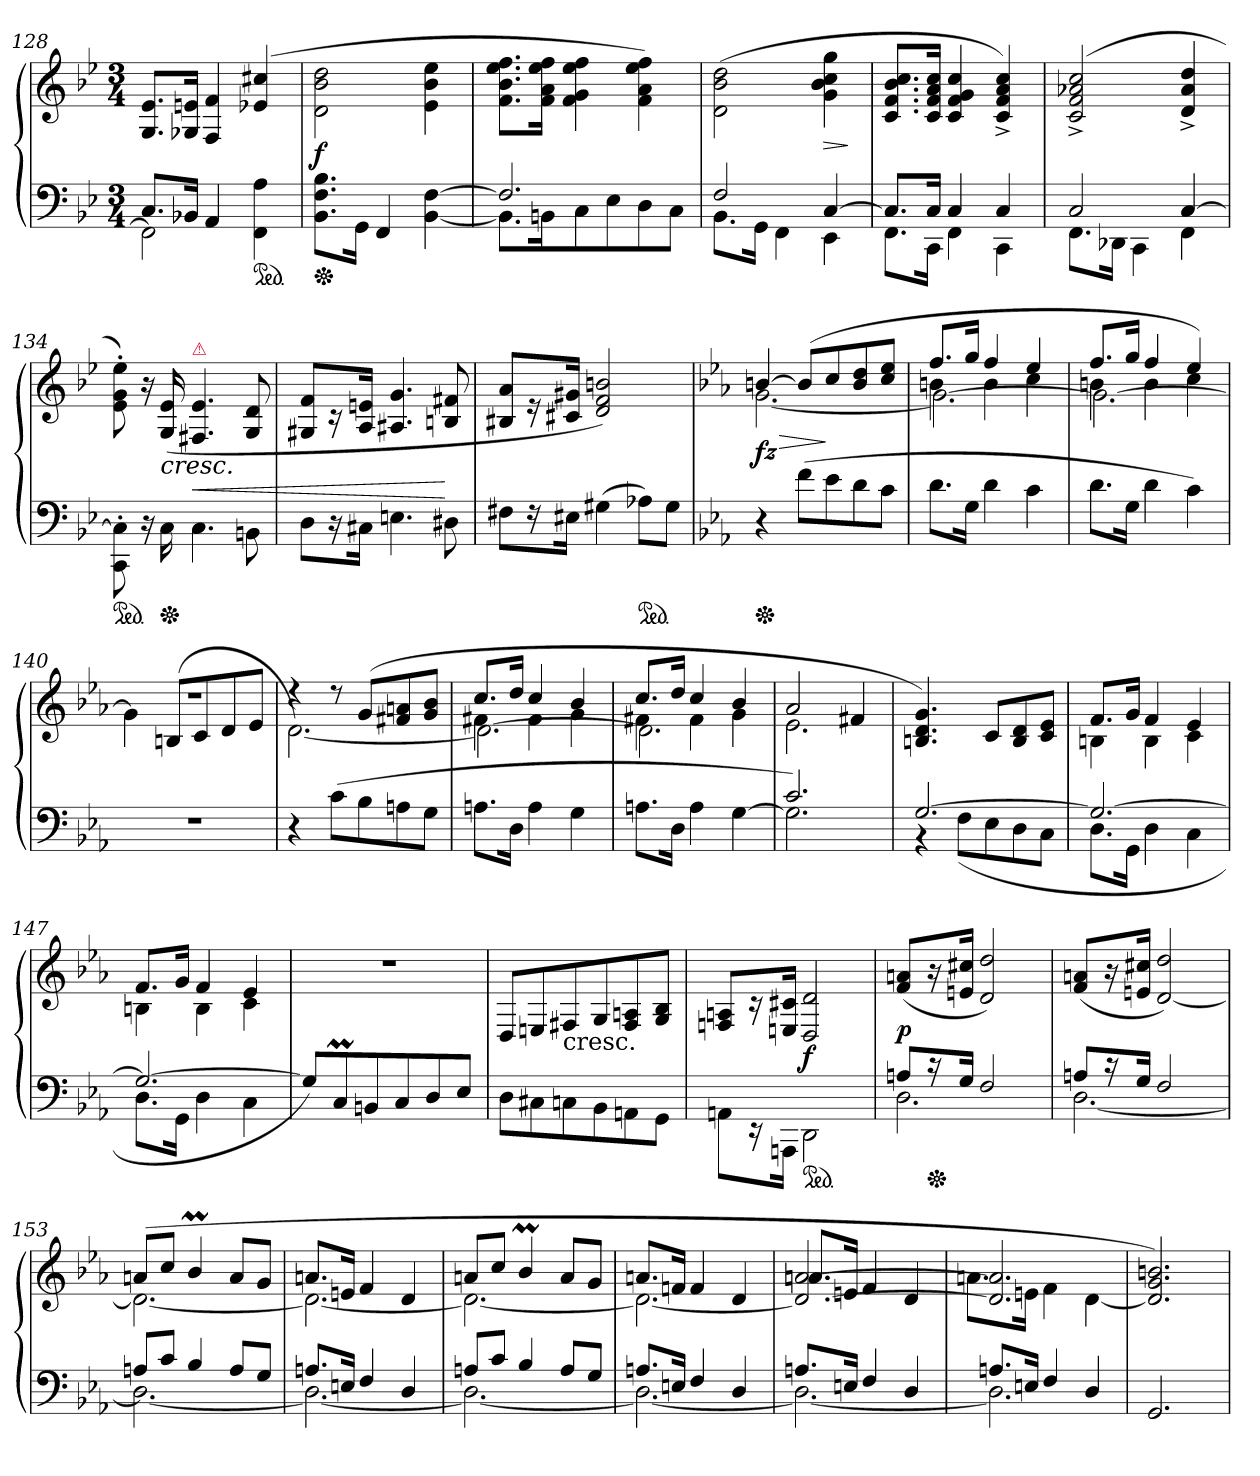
**kern	**kern	**dynam
*part1	*part1	*part1
*staff2	*staff1	*staff1/2
*clefF4	*clefG2	*
*k[b-e-]	*k[b-e-]	*
*M3/4	*M3/4	*
=128	=128	=128
*^	*	*
8.CL	2FF]	8.G/ 8.e-/L	.
16BB-XJk	.	16G-X 16enJk	.
4AA	.	4F/ 4f/	.
!LO:TX:b:color=crimson:t=⚠	!	!	!
*ped	*	*	*
4ryy	4FF\ 4A\	(>4e-X 4cc#X	.
*v	*v	*	*
=129	=129	=129
*Xped	*	*
8.BB-\ 8.F\ 8.B-\L	2d\ 2b-\ 2dd\	f
16GGJk	.	.
4FF	.	.
[4BB- [4F	4e-\ 4b-\ 4ee-\	.
=130	=130	=130
*^	*	*
2.F]	8.BB-L]	8.f 8.b- 8.ee- 8.ffL	.
.	16BBnK	16f 16a 16ee- 16ffJk	.
.	8C	4f 4g 4ee- 4ff	.
.	8E-	.	.
.	8D	4f 4a 4ee- 4ff)	.
.	8CJ	.	.
=131	=131	=131	=131
2F	8.BB-L	(>2d\ 2b-\ 2dd\	.
.	16GGJk	.	.
.	4FF	.	.
[4C	4EE-	4g 4b- 4cc 4gg	>
*v	*v	*	*
.	.	]
=132	=132	=132
*^	*	*
8.CL]	8.FFL	8.c 8.f 8.b- 8.ccL	.
16CJk	16CCJk	16c 16f 16a 16ccJk	.
4C	4FF	4c 4f 4g 4cc	.
4C	4CC	4c^< 4f^< 4a^< 4cc^<)	.
=133	=133	=133	=133
2C	8.FFL	(>2c^< 2f^< 2a-X^< 2cc^<	.
.	16DD-XJk	.	.
.	4CC	.	.
[4C	4FF	4d^< 4a-^< 4dd^<	.
*v	*v	*	*
=134	=134	=134
*ped	*	*
8CC'\ 8C]'\	8e-'\ 8g'\ 8ee-'\)	.
16r	16r	.
*Xped	*	*
16C\	(>16G/ 16e-/	<
!	!LO:TX:a:color=crimson:t=⚠	!
4.C\	4.F#X 4.e-	<
8BBn\	8G/ 8d/	.
=135	=135	=135
8D\L	8G#X 8fL	.
16r	16r	.
16C#X\Jk	16A/ 16en/Jk	.
4.En	4.A#X 4.g	.
8D#X\	8Bn/ 8f#X/	[ [
=136	=136	=136
8F#XL	8B#X 8aL	.
16r	16r	.
16E#XJk	16c#X 16g#XJk	.
(>4G#X	2d 2f 2bn)	.
*ped	*	*
8A-XL)	.	.
8G#J	.	.
=137	=137	=137
*k[b-e-a-]	*k[b-e-a-]	*
*	*^	*
*Xped	*	*	*
4r	[4bn	[<2.g	> fz
(>8fL	(>8bL]	.	.
8e-	8cc	.	]
8d	8b 8dd	.	.
8cJ	8cc 8ee-J	.	.
=138	=138	=138	=138
*	*	*^	*
8.dL	8.ffL	4bn	2.g\_<	.
16GJk	16ggJk	.	.	.
4d	4ff	4b	.	.
4c	4ee-	4cc	.	.
=139	=139	=139	=139	=139
8.dL	8.ffL	4bn	2.g\_	.
16GJk	16ggJk	.	.	.
4d	4ff	4b	.	.
4c)	4ee-)	4cc	.	.
*	*	*v	*v	*
=140	=140	=140	=140
2.r	2.r	4g\]	.
.	.	(>8Bn/L	.
.	.	8c/	.
.	.	8d/	.
.	.	8e-/J	.
=141	=141	=141	=141
4r	4r	[<2.d)	.
(>8cL	8r	.	.
8B-	(>8gL	.	.
8An	8f#X 8an	.	.
8GJ	8g 8b-J	.	.
=142	=142	=142	=142
*	*	*^	*
8.AnL	8.ccL	4f#X	2.d\_	.
16DJk	16ddJk	.	.	.
4A	4cc	4f#	.	.
4G	4b-	4g	.	.
=143	=143	=143	=143	=143
8.AnL	8.ccL	4f#X	2.d\]	.
16DJk	16ddJk	.	.	.
4A	4cc	4f#	.	.
[4G	4b-	4g	.	.
*	*	*v	*v	*
=144	=144	=144	=144
*^	*	*	*
2.c)	2.G]	2a-	2.e-	.
.	.	4f#X	.	.
*	*	*v	*v	*
=145	=145	=145	=145
[>2.G	4r	4.Bn 4.d 4.g)	.
.	(<8FL	.	.
.	8E-	8cL	.
.	8D	8B 8d	.
.	8CJ	8c 8e-J	.
=146	=146	=146	=146
*	*	*^	*
2.G_>	8.DL	8.fL	4Bn	.
.	16GGJk	16gJk	.	.
.	4D	4f	4B	.
.	4C	4e-	4c	.
=147	=147	=147	=147	=147
2.G_	8.DL	8.fL	4Bn	.
.	16GGJk	16gJk	.	.
.	4D	4f	4B	.
.	4C	4e-	4c	.
=148	=148	=148	=148	=148
!LO:TX:b:color=crimson:t=⚠	!	!	!	!
*v	*v	*	*	*
*	*v	*v	*
8G/L])	2.r	.
8CM	.	.
8BBn	.	.
8C	.	.
8D	.	.
8E-J	.	.
=149	=149	=149
8D\L	8D/L	.
8C#X\	8En/	.
!	!LO:TX:c:t=cresc.	!
8Cn	8F#X	.
8BB-\	8G/	.
8AAn\	8F#/ 8An/	.
8GG\J	8G/ 8B-/J	.
=150	=150	=150
8AAn\L	8Fn/ 8An/L	.
16r	16r	.
16AAAn\Jk	16En/ 16c#X/Jk	.
*ped	*	*
2DD\	2D/ 2d/	f
=151	=151	=151
*^	*	*
8AnL	2.D	(>8f 8anL	p
*Xped	*	*	*
16r	.	16r	.
16GJk	.	16en 16cc#XJk	.
2F	.	2d 2dd)	.
=152	=152	=152	=152
8AnL	[<2.D	(>8f 8anL	.
16r	.	16r	.
16GJk	.	16en 16cc#XJk	.
2F	.	[<2d 2dd)	.
=153	=153	=153	=153
*	*	*^	*
8AnL	2.D_<	(>8anL	2.d_<	.
8cJ	.	8ccJ	.	.
4B-	.	4b-M	.	.
8AL	.	8aL	.	.
8GJ	.	8gJ	.	.
=154	=154	=154	=154	=154
8.AnL	2.D_<	8.anL	2.d_<	.
16EnJk	.	16enJk	.	.
4F	.	4f	.	.
4D	.	4d	.	.
=155	=155	=155	=155	=155
8AnL	2.D_<	8anL	2.d_<	.
8cJ	.	8ccJ	.	.
4B-	.	4b-M	.	.
8AL	.	8aL	.	.
8GJ	.	8gJ	.	.
=156	=156	=156	=156	=156
8.AnL	2.D_<	8.anL	2.d_<	.
16EnJk	.	16fnJk	.	.
4F	.	4f	.	.
4D	.	4d	.	.
=157	=157	=157	=157	=157
8.AnL	2.D_	2.d_ [2.an	8.anL	.
16EnJk	.	.	16en/Jk	.
4F	.	.	4f/	.
4D	.	.	4d/	.
=158	=158	=158	=158	=158
8.AnL	2.D]	2.d] 2.a]	8.anL	.
16EnJk	.	.	16en\Jk	.
4F	.	.	4f\	.
4D	.	.	[4d\	.
*v	*v	*	*	*
*	*v	*v	*
=159	=159	=159
2.GG	2.d] 2.g 2.bn)	.
=	=	=
*-	*-	*-
